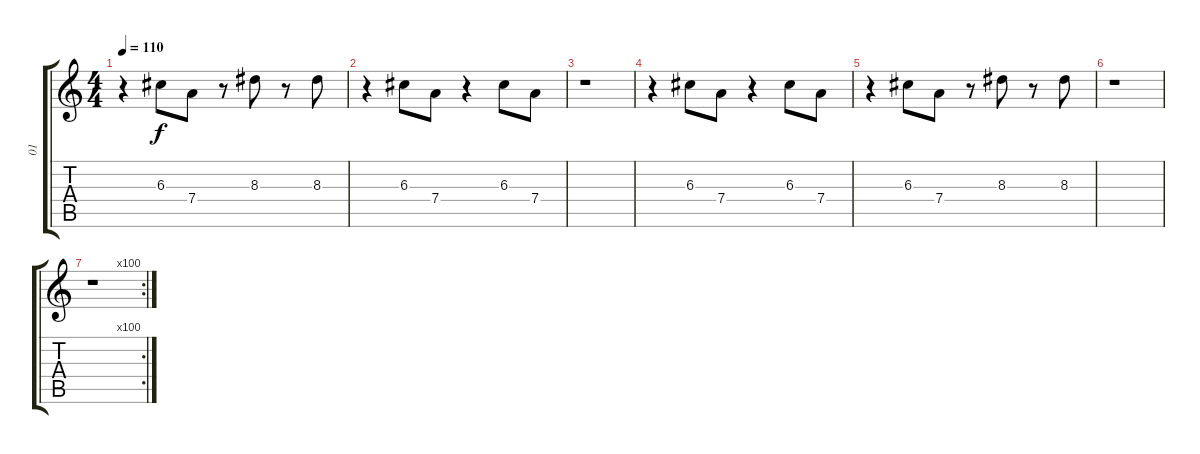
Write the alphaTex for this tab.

\track ("01" "01") {instrument pizzicatostrings}
\staff {score tabs}
\tuning (E5 B4 G4 D4 A3 E3) {hide}
\ts (4 4)
\tempo 110
\clef g2
\ks c
r.4{dy f} 6.3.8 7.4.8 r.8 8.3.8 r.8 8.3.8 |
r.4 6.3.8 7.4.8 r.4 6.3.8 7.4.8 |
r.1 |
r.4 6.3.8 7.4.8 r.4 6.3.8 7.4.8 |
r.4 6.3.8 7.4.8 r.8 8.3.8 r.8 8.3.8 |
r.1 |
\rc 100
r.1
